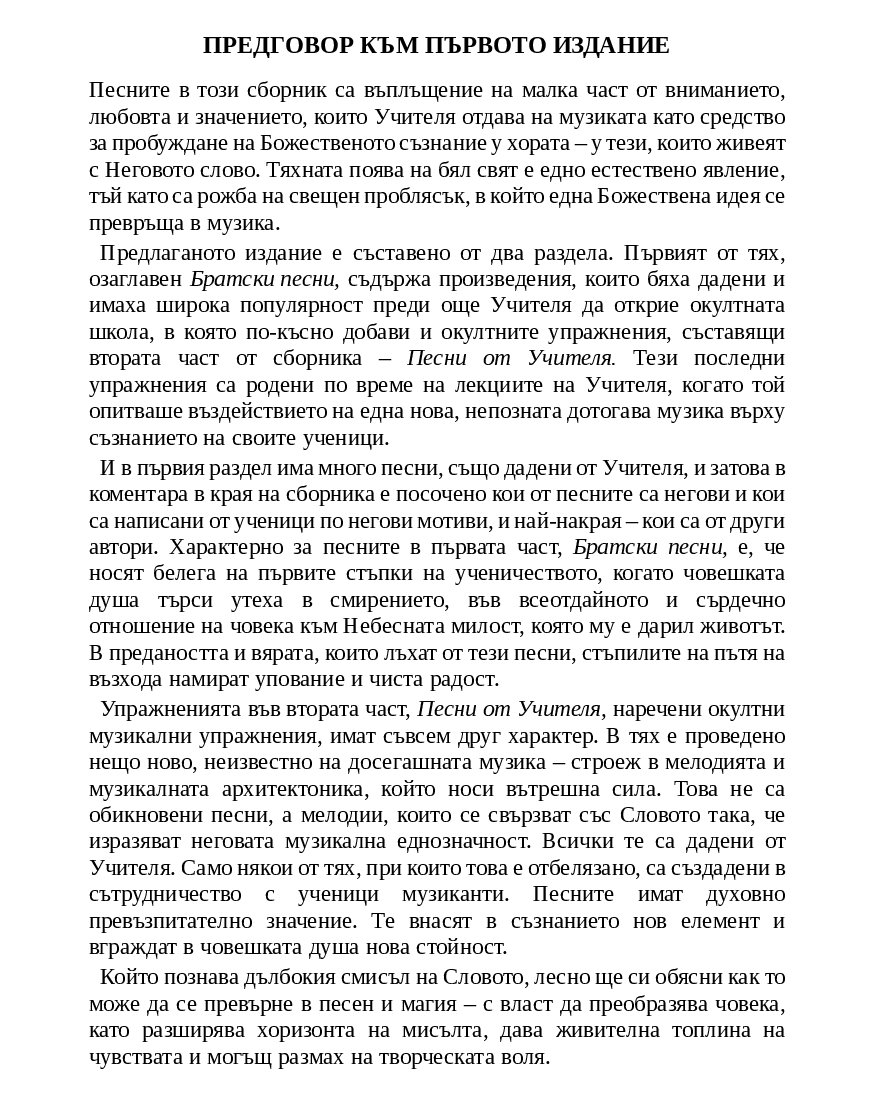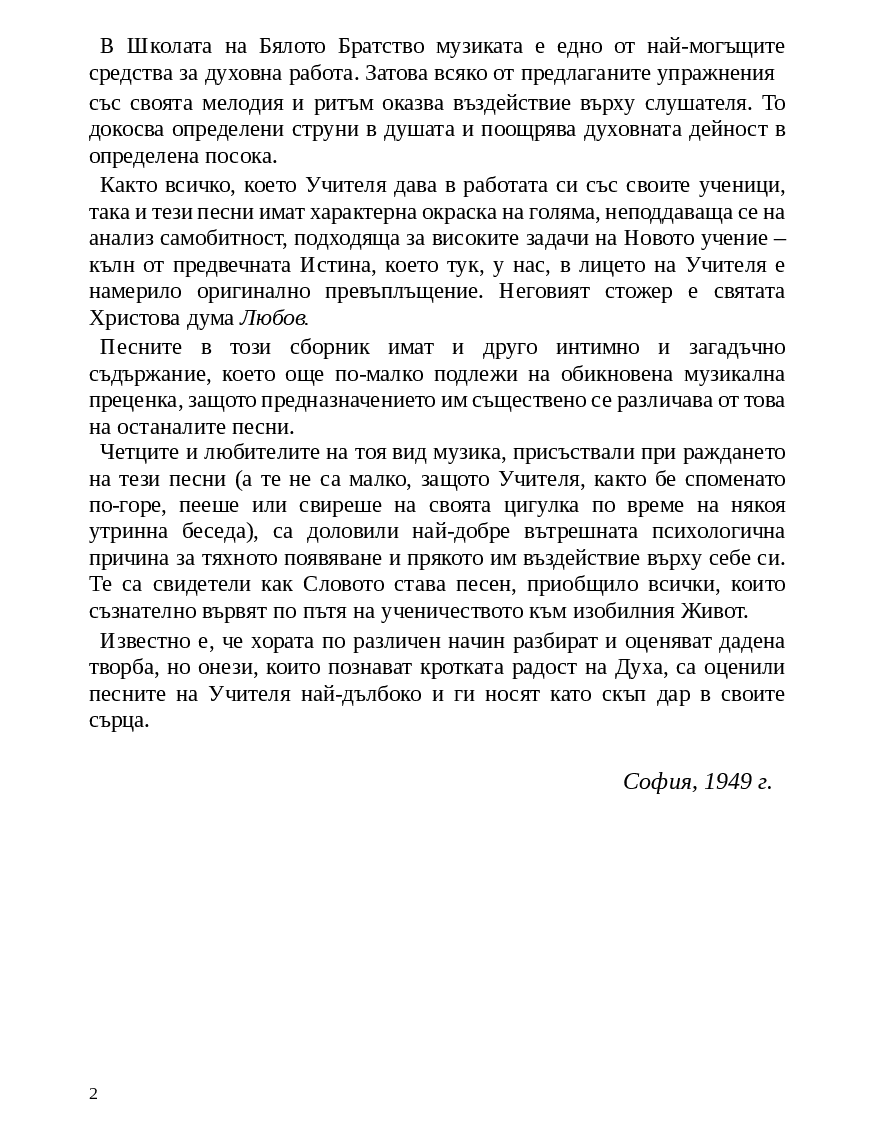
\version "2.24.3"

% include paper part and global functions
\include "include/globals.ily"

\bookpart {
  \paper {
    print-all-headers = ##f
    print-page-number = ##t
    print-first-page-number = ##f

    % put page numbers on the bottom
    oddHeaderMarkup = \markup ""
    evenHeaderMarkup = \markup ""
    oddFooterMarkup = \markup
    \fill-line {
      ""
      \if \should-print-page-number \fromproperty #'page:page-number-string
    }
    evenFooterMarkup = \markup
    \fill-line {
      \if \should-print-page-number \fromproperty #'page:page-number-string
      ""
    }

    left-margin = 1.5\cm
    right-margin = 1.5\cm
    top-margin = 1.6\cm
    bottom-margin = 1.2\cm
    ragged-bottom = ##t % do not spread the staves to fill the whole vertical space


  }

  \tocItem \markup "Предговор към първото издание"
  \markup \fontsize  #+3.0 { \fill-line \bold {"ПРЕДГОВОР КЪМ ПЪРВОТО ИЗДАНИЕ"} }

  \markup \abs-fontsize #11 {
    \vspace #1.5 \override #'(baseline-skip . 3.4)
    \justify {

      Песните в този сборник са въплъщение на малка част от вниманието, любовта и значението, които Учителя отдава на музиката като средство за пробуждане на Божественото съзнание у хората – у тези, които живеят с Неговото слово. Тяхната поява на
      бял свят е едно естествено явление, тъй като са рожба на свещен проблясък, в който една Божествена идея се превръща в музика.

    }
  }
  \markup \abs-fontsize #11 {
    \vspace #0.9  \override #'(baseline-skip . 3.4)
    \justify {
      \hspace #1.5

      Предлаганото издание е съставено от два раздела. Първият от тях, озаглавен \italic"Братски песни," съдържа произведения,
      които бяха дадени и имаха широка популярност преди още Учителя да открие
      окултната школа, в която по-късно добави и окултните упражнения,
      съставящи втората част от сборника – \italic"Песни" \italic"от" \italic"Учителя." Тези
      последни упражнения са родени по време на лекциите на Учителя,
      когато той опитваше въздействието на една нова, непозната
      дотогава музика върху съзнанието на своите ученици.
    }
  }

  \markup \abs-fontsize #11 {
    \vspace #0.9  \override #'(baseline-skip . 3.4)
    \justify {
      \hspace #1.5
      И в първия раздел има много песни, също дадени от Учителя,
      и затова в коментара в края на сборника е посочено кои от песните
      са негови и кои са написани от ученици по негови мотиви, и най-накрая – кои са от други автори. Характерно за песните в първата
      част, \italic"Братски" \italic"песни," е, че носят белега на първите стъпки на
      ученичеството, когато човешката душа търси утеха в смирението,
      във всеотдайното и сърдечно отношение на човека към Небесната
      милост, която му е дарил животът. В предаността и вярата, които
      лъхат от тези песни, стъпилите на пътя на възхода намират
      упование и чиста радост.
    }
  }
  \markup \abs-fontsize #11 {
    \vspace #0.9  \override #'(baseline-skip . 3.4)
    \justify {
      \hspace #1.5

      Упражненията във втората част, \italic"Песни" \italic"от" \italic"Учителя," наречени
      окултни музикални упражнения, имат съвсем друг характер. В
      тях е проведено нещо ново, неизвестно на досегашната музика
      – строеж в мелодията и музикалната архитектоника, който носи
      вътрешна сила. Това не са обикновени песни, а мелодии, които
      се свързват със Словото така, че изразяват неговата музикална
      еднозначност. Всички те са дадени от Учителя. Само някои от
      тях, при които това е отбелязано, са създадени в сътрудничество
      с ученици музиканти. Песните имат духовно превъзпитателно
      значение. Те внасят в съзнанието нов елемент и вграждат в
      човешката душа нова стойност.
    }
  }
  \markup \abs-fontsize #11 {
    \vspace #0.9  \override #'(baseline-skip . 3.4)
    \justify {
      \hspace #1.5


      Който познава дълбокия смисъл на Словото, лесно ще си обясни
      как то може да се превърне в песен и магия – с власт да преобразява човека, като разширява хоризонта на мисълта, дава живителна топлина на чувствата и могъщ размах на творческата воля.

    }
  }

  \markup \abs-fontsize #11 {
    \vspace #0.9  \override #'(baseline-skip . 3.4)
    \justify {
      \hspace #1.5
      В Школата на Бялото Братство музиката е едно от най-могъщите средства за духовна работа.
      Затова всяко от предлаганите упражнения
    }
  }



  \markup \abs-fontsize #11 {
    \vspace #0.9  \override #'(baseline-skip . 3.4)
    \justify {






      със своята мелодия и ритъм оказва въздействие върху
      слушателя. То докосва определени струни в душата и поощрява
      духовната дейност в определена посока.
    }
  }

  \markup \abs-fontsize #11 {
    \vspace #0.9  \override #'(baseline-skip . 3.4)
    \justify {
      \hspace #1.5
      Както всичко, което Учителя дава в работата си със своите
      ученици, така и тези песни имат характерна окраска на голяма,
      неподдаваща се на анализ самобитност, подходяща за високите
      задачи на Новото учение – кълн от предвечната Истина, което тук,
      у нас, в лицето на Учителя е намерило оригинално превъплъщение.
      Неговият стожер е святата Христова дума \italic"Любов."
    }
  }

  \markup \abs-fontsize #11 {
    \vspace #0.9  \override #'(baseline-skip . 3.4)
    \justify {
      \hspace #1.5

      Песните в този сборник имат и друго интимно и загадъчно
      съдържание, което още по-малко подлежи на обикновена
      музикална преценка, защото предназначението им съществено се
      различава от това на останалите песни.
    }
  }

  \markup \abs-fontsize #11 {
    \vspace #0.9  \override #'(baseline-skip . 3.4)
    \justify {
      \hspace #1.5
      Четците и любителите на тоя вид музика, присъствали при
      раждането на тези песни (а те не са малко, защото Учителя, както
      бе споменато по-горе, пееше или свиреше на своята цигулка
      по време на някоя утринна беседа), са доловили най-добре
      вътрешната психологична причина за тяхното появяване и прякото
      им въздействие върху себе си. Те са свидетели как Словото става
      песен, приобщило всички, които съзнателно вървят по пътя на
      ученичеството към изобилния Живот.
    }
  }

  \markup \abs-fontsize #11 {
    \vspace #0.9  \override #'(baseline-skip . 3.4)
    \justify {
      \hspace #1.5

      Известно е, че хората по различен начин разбират и оценяват
      дадена творба, но онези, които познават кротката радост на Духа,
      са оценили песните на Учителя най-дълбоко и ги носят като скъп
      дар в своите сърца.


    }
  }



  \markup \fontsize #+3 \raise #0 \override #'(baseline-skip . 3.4) {
    \column {
      \line {"  "}
      \line {"  "}

      \fill-line { "" ""  \italic {"София, 1949 г.  "} }
    }
  }



} % bookpart



% Più mosso
% „Weiße Bruderschaft“